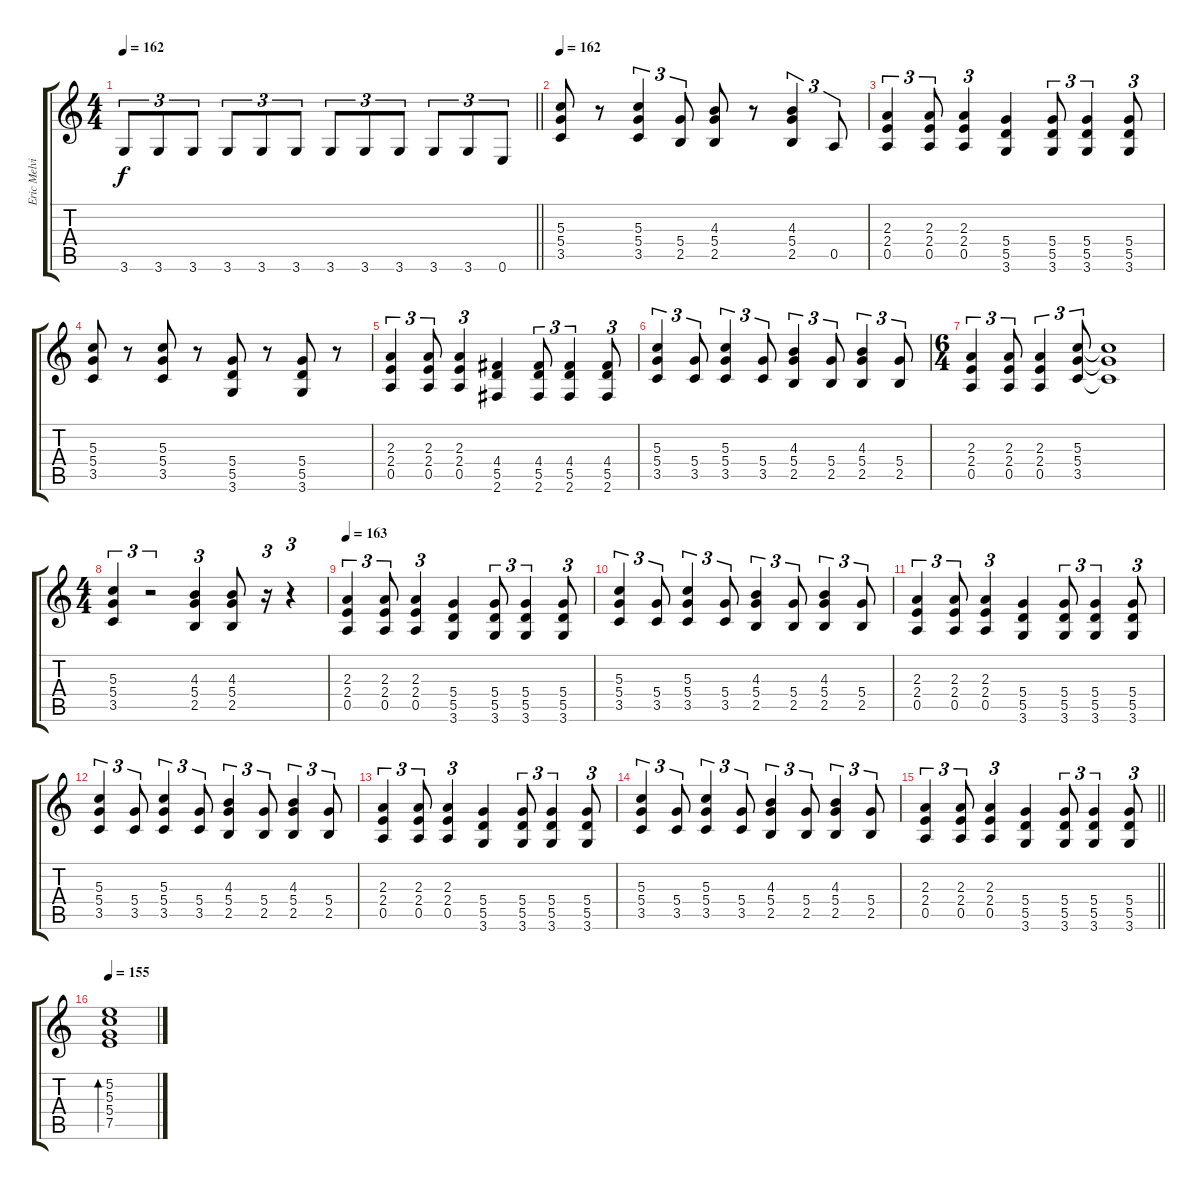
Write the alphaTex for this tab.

\track ("Eric Melvin" "Eric Melvi") {instrument distortionguitar}
\staff {score tabs}
\tuning (E4 B3 G3 D3 A2 E2) {hide}
\ts (4 4)
\tempo 162
\clef g2
\barLineRight lightlight
\ks c
3.6.8{tu (3 2) dy f} 3.6.8{tu (3 2)} 3.6.8{tu (3 2)} 3.6.8{tu (3 2)} 3.6.8{tu (3 2)} 3.6.8{tu (3 2)} 3.6.8{tu (3 2)} 3.6.8{tu (3 2)} 3.6.8{tu (3 2)} 3.6.8{tu (3 2)} 3.6.8{tu (3 2)} 0.6.8{tu (3 2)} |
\section ("" "")
\tempo 162
(5.3 5.4 3.5).8 r.8 (5.3 5.4 3.5).4{tu (3 2)} (5.4 2.5).8{tu (3 2)} (4.3 5.4 2.5).8 r.8 (4.3 5.4 2.5).4{tu (3 2)} 0.5.8{tu (3 2)} |
(2.3 2.4 0.5).4{tu (3 2)} (2.3 2.4 0.5).8{tu (3 2)} (2.3 2.4 0.5).4{tu (3 2)} (5.4 5.5 3.6).4 (5.4 5.5 3.6).8{tu (3 2)} (5.4 5.5 3.6).4{tu (3 2)} (5.4 5.5 3.6).8{tu (3 2)} |
(5.3 5.4 3.5).8 r.8 (5.3 5.4 3.5).8 r.8 (5.4 5.5 3.6).8 r.8 (5.4 5.5 3.6).8 r.8 |
(2.3 2.4 0.5).4{tu (3 2)} (2.3 2.4 0.5).8{tu (3 2)} (2.3 2.4 0.5).4{tu (3 2)} (4.4 5.5 2.6).4 (4.4 5.5 2.6).8{tu (3 2)} (4.4 5.5 2.6).4{tu (3 2)} (4.4 5.5 2.6).8{tu (3 2)} |
(5.3 5.4 3.5).4{tu (3 2)} (5.4 3.5).8{tu (3 2)} (5.3 5.4 3.5).4{tu (3 2)} (5.4 3.5).8{tu (3 2)} (4.3 5.4 2.5).4{tu (3 2)} (5.4 2.5).8{tu (3 2)} (4.3 5.4 2.5).4{tu (3 2)} (5.4 2.5).8{tu (3 2)} |
\ts (6 4)
(2.3 2.4 0.5).4{tu (3 2)} (2.3 2.4 0.5).8{tu (3 2)} (2.3 2.4 0.5).4{tu (3 2)} (5.3 5.4 3.5).8{tu (3 2)} (5.3{t} 5.4{t} 3.5{t}).1 |
\ts (4 4)
(5.3 5.4 3.5).4{tu (3 2)} r.2{tu (3 2)} (4.3 5.4 2.5).4{tu (3 2)} (4.3 5.4 2.5).8 r.16{tu (3 2)} r.4{tu (3 2)} |
\tempo 163
(2.3 2.4 0.5).4{tu (3 2)} (2.3 2.4 0.5).8{tu (3 2)} (2.3 2.4 0.5).4{tu (3 2)} (5.4 5.5 3.6).4 (5.4 5.5 3.6).8{tu (3 2)} (5.4 5.5 3.6).4{tu (3 2)} (5.4 5.5 3.6).8{tu (3 2)} |
(5.3 5.4 3.5).4{tu (3 2)} (5.4 3.5).8{tu (3 2)} (5.3 5.4 3.5).4{tu (3 2)} (5.4 3.5).8{tu (3 2)} (4.3 5.4 2.5).4{tu (3 2)} (5.4 2.5).8{tu (3 2)} (4.3 5.4 2.5).4{tu (3 2)} (5.4 2.5).8{tu (3 2)} |
(2.3 2.4 0.5).4{tu (3 2)} (2.3 2.4 0.5).8{tu (3 2)} (2.3 2.4 0.5).4{tu (3 2)} (5.4 5.5 3.6).4 (5.4 5.5 3.6).8{tu (3 2)} (5.4 5.5 3.6).4{tu (3 2)} (5.4 5.5 3.6).8{tu (3 2)} |
(5.3 5.4 3.5).4{tu (3 2)} (5.4 3.5).8{tu (3 2)} (5.3 5.4 3.5).4{tu (3 2)} (5.4 3.5).8{tu (3 2)} (4.3 5.4 2.5).4{tu (3 2)} (5.4 2.5).8{tu (3 2)} (4.3 5.4 2.5).4{tu (3 2)} (5.4 2.5).8{tu (3 2)} |
(2.3 2.4 0.5).4{tu (3 2)} (2.3 2.4 0.5).8{tu (3 2)} (2.3 2.4 0.5).4{tu (3 2)} (5.4 5.5 3.6).4 (5.4 5.5 3.6).8{tu (3 2)} (5.4 5.5 3.6).4{tu (3 2)} (5.4 5.5 3.6).8{tu (3 2)} |
(5.3 5.4 3.5).4{tu (3 2)} (5.4 3.5).8{tu (3 2)} (5.3 5.4 3.5).4{tu (3 2)} (5.4 3.5).8{tu (3 2)} (4.3 5.4 2.5).4{tu (3 2)} (5.4 2.5).8{tu (3 2)} (4.3 5.4 2.5).4{tu (3 2)} (5.4 2.5).8{tu (3 2)} |
\barLineRight lightlight
(2.3 2.4 0.5).4{tu (3 2)} (2.3 2.4 0.5).8{tu (3 2)} (2.3 2.4 0.5).4{tu (3 2)} (5.4 5.5 3.6).4 (5.4 5.5 3.6).8{tu (3 2)} (5.4 5.5 3.6).4{tu (3 2)} (5.4 5.5 3.6).8{tu (3 2)} |
\section ("" "")
\tempo 155
(5.2 5.3 5.4 7.5).1{bd 480 volume 11 instrument electricguitarjazz}
